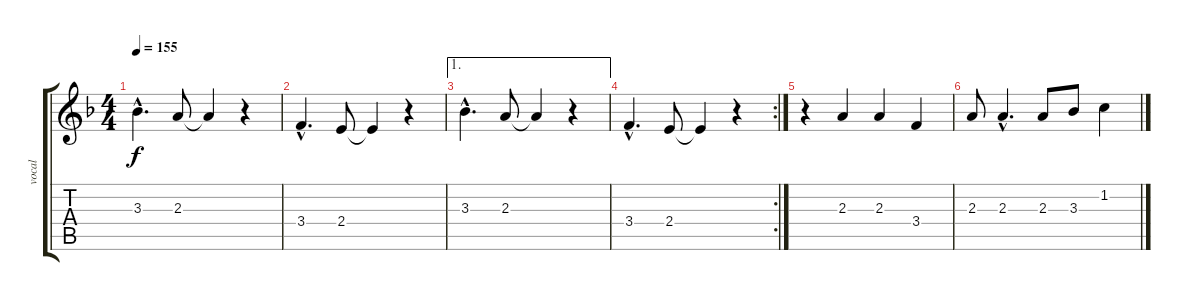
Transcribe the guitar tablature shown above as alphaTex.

\track ("vocal" "vocal") {instrument electricguitarjazz}
\staff {score tabs}
\tuning (E4 B3 G3 D3 A2 E2) {hide}
\ts (4 4)
\tempo 155
\clef g2
\ks f
3.3{hac}.4{d dy f} 2.3.8 2.3{t}.4 r.4 |
3.4{hac}.4{d} 2.4.8 2.4{t}.4 r.4 |
\ae 1
3.3{hac}.4{d} 2.3.8 2.3{t}.4 r.4 |
\rc 2
3.4{hac}.4{d} 2.4.8 2.4{t}.4 r.4 |
r.4 2.3.4 2.3.4 3.4.4 |
2.3.8 2.3{hac}.4{d} 2.3.8 3.3.8 1.2.4
